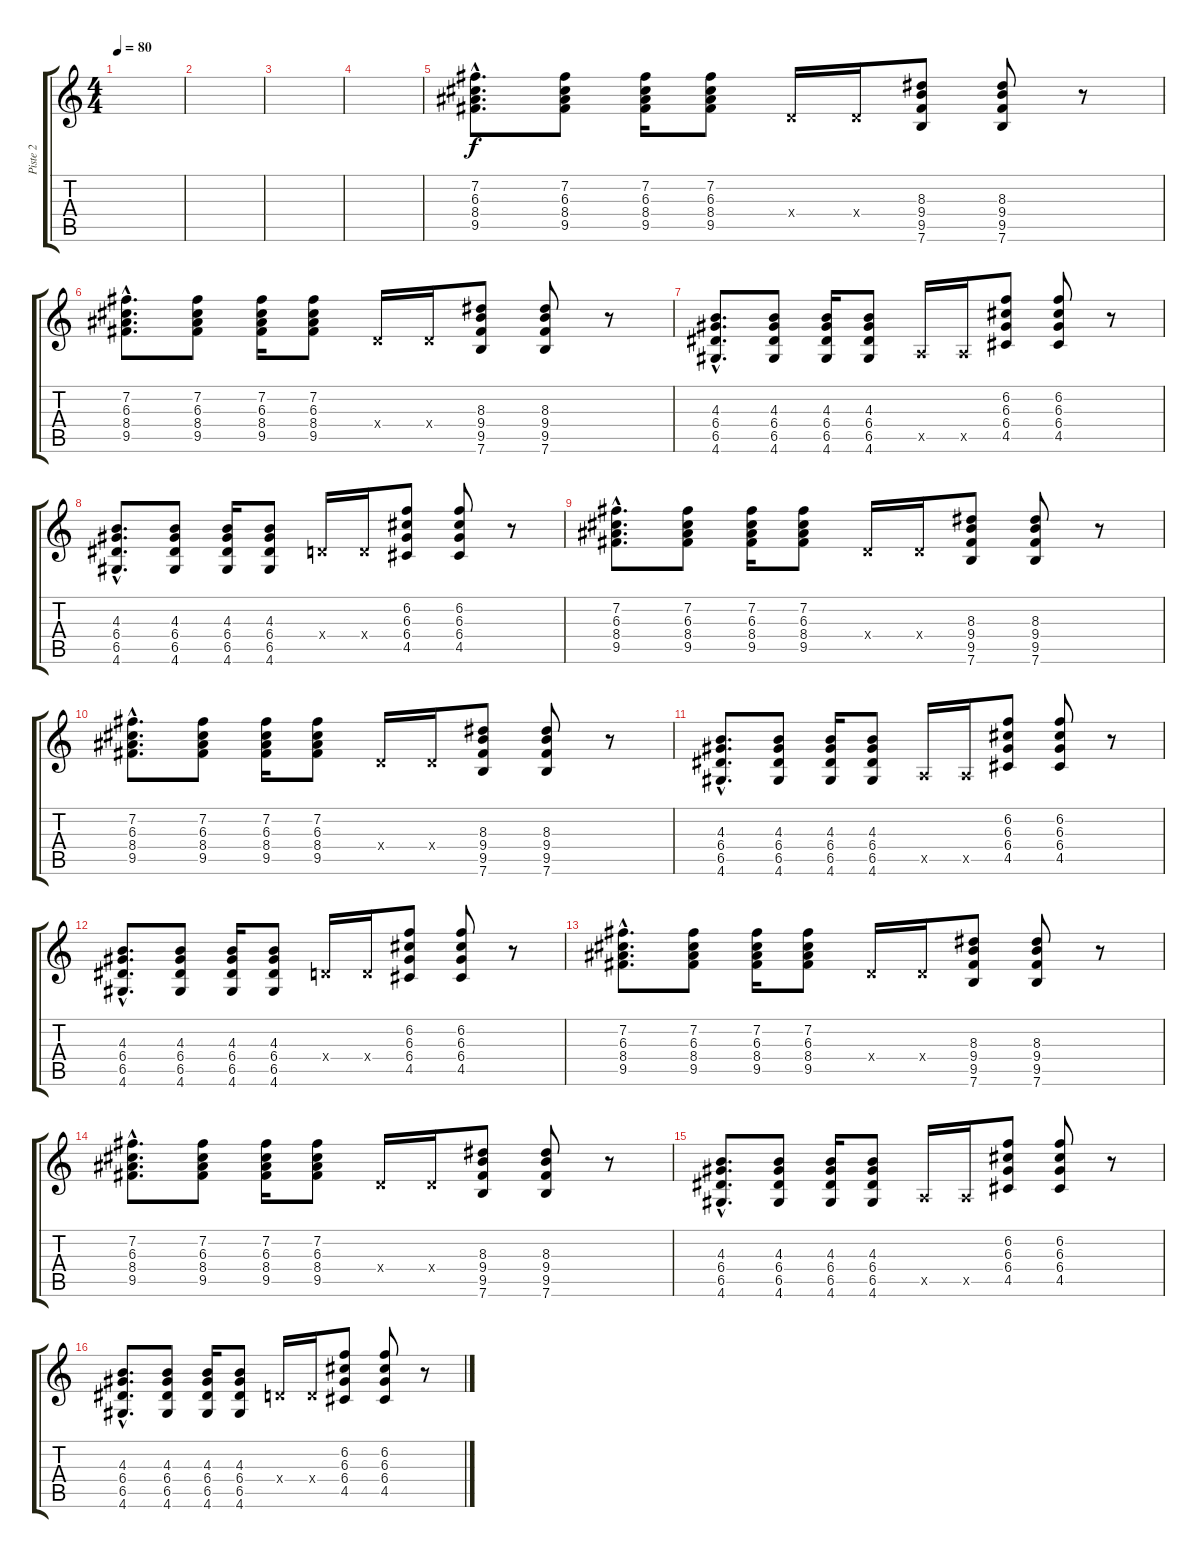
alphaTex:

\track ("Piste 2" "Piste 2") {instrument electricguitarclean}
\staff {score tabs}
\tuning (E4 B3 G3 D3 A2 E2) {hide}
\ts (4 4)
\tempo 80
\clef g2
\ks c
|
|
|
|
(7.2{hac} 6.3{hac} 8.4{hac} 9.5{hac}).8{d} (7.2 6.3 8.4 9.5).8 (7.2 6.3 8.4 9.5).16 (7.2 6.3 8.4 9.5).8 0.4{x}.16 0.4{x}.16 (8.3 9.4 9.5 7.6).8 (8.3 9.4 9.5 7.6).8 r.8 |
(7.2{hac} 6.3{hac} 8.4{hac} 9.5{hac}).8{d} (7.2 6.3 8.4 9.5).8 (7.2 6.3 8.4 9.5).16 (7.2 6.3 8.4 9.5).8 0.4{x}.16 0.4{x}.16 (8.3 9.4 9.5 7.6).8 (8.3 9.4 9.5 7.6).8 r.8 |
(4.3{hac} 6.4{hac} 6.5{hac} 4.6{hac}).8{d} (4.3 6.4 6.5 4.6).8 (4.3 6.4 6.5 4.6).16 (4.3 6.4 6.5 4.6).8 0.5{x}.16 0.5{x}.16 (6.2 6.3 6.4 4.5).8 (6.2 6.3 6.4 4.5).8 r.8 |
(4.3{hac} 6.4{hac} 6.5{hac} 4.6{hac}).8{d} (4.3 6.4 6.5 4.6).8 (4.3 6.4 6.5 4.6).16 (4.3 6.4 6.5 4.6).8 0.4{x}.16 0.4{x}.16 (6.2 6.3 6.4 4.5).8 (6.2 6.3 6.4 4.5).8 r.8 |
(7.2{hac} 6.3{hac} 8.4{hac} 9.5{hac}).8{d} (7.2 6.3 8.4 9.5).8 (7.2 6.3 8.4 9.5).16 (7.2 6.3 8.4 9.5).8 0.4{x}.16 0.4{x}.16 (8.3 9.4 9.5 7.6).8 (8.3 9.4 9.5 7.6).8 r.8 |
(7.2{hac} 6.3{hac} 8.4{hac} 9.5{hac}).8{d} (7.2 6.3 8.4 9.5).8 (7.2 6.3 8.4 9.5).16 (7.2 6.3 8.4 9.5).8 0.4{x}.16 0.4{x}.16 (8.3 9.4 9.5 7.6).8 (8.3 9.4 9.5 7.6).8 r.8 |
(4.3{hac} 6.4{hac} 6.5{hac} 4.6{hac}).8{d} (4.3 6.4 6.5 4.6).8 (4.3 6.4 6.5 4.6).16 (4.3 6.4 6.5 4.6).8 0.5{x}.16 0.5{x}.16 (6.2 6.3 6.4 4.5).8 (6.2 6.3 6.4 4.5).8 r.8 |
(4.3{hac} 6.4{hac} 6.5{hac} 4.6{hac}).8{d} (4.3 6.4 6.5 4.6).8 (4.3 6.4 6.5 4.6).16 (4.3 6.4 6.5 4.6).8 0.4{x}.16 0.4{x}.16 (6.2 6.3 6.4 4.5).8 (6.2 6.3 6.4 4.5).8 r.8 |
(7.2{hac} 6.3{hac} 8.4{hac} 9.5{hac}).8{d} (7.2 6.3 8.4 9.5).8 (7.2 6.3 8.4 9.5).16 (7.2 6.3 8.4 9.5).8 0.4{x}.16 0.4{x}.16 (8.3 9.4 9.5 7.6).8 (8.3 9.4 9.5 7.6).8 r.8 |
(7.2{hac} 6.3{hac} 8.4{hac} 9.5{hac}).8{d} (7.2 6.3 8.4 9.5).8 (7.2 6.3 8.4 9.5).16 (7.2 6.3 8.4 9.5).8 0.4{x}.16 0.4{x}.16 (8.3 9.4 9.5 7.6).8 (8.3 9.4 9.5 7.6).8 r.8 |
(4.3{hac} 6.4{hac} 6.5{hac} 4.6{hac}).8{d} (4.3 6.4 6.5 4.6).8 (4.3 6.4 6.5 4.6).16 (4.3 6.4 6.5 4.6).8 0.5{x}.16 0.5{x}.16 (6.2 6.3 6.4 4.5).8 (6.2 6.3 6.4 4.5).8 r.8 |
(4.3{hac} 6.4{hac} 6.5{hac} 4.6{hac}).8{d} (4.3 6.4 6.5 4.6).8 (4.3 6.4 6.5 4.6).16 (4.3 6.4 6.5 4.6).8 0.4{x}.16 0.4{x}.16 (6.2 6.3 6.4 4.5).8 (6.2 6.3 6.4 4.5).8 r.8
